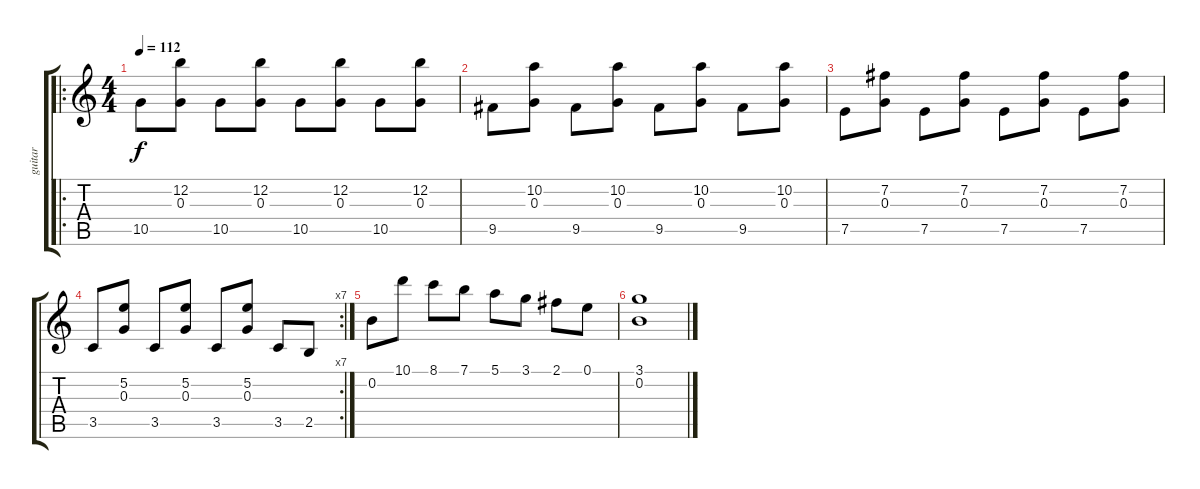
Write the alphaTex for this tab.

\track ("guitar" "guitar") {instrument acousticguitarsteel}
\staff {score tabs}
\tuning (E4 B3 G3 D3 A2 E2) {hide}
\ro
\ts (4 4)
\tempo 112
\clef g2
\ks c
10.5.8{dy f} (12.2 0.3).8 10.5.8 (12.2 0.3).8 10.5.8 (12.2 0.3).8 10.5.8 (12.2 0.3).8 |
9.5.8 (10.2 0.3).8 9.5.8 (10.2 0.3).8 9.5.8 (10.2 0.3).8 9.5.8 (10.2 0.3).8 |
7.5.8 (7.2 0.3).8 7.5.8 (7.2 0.3).8 7.5.8 (7.2 0.3).8 7.5.8 (7.2 0.3).8 |
\rc 7
3.5.8 (5.2 0.3).8 3.5.8 (5.2 0.3).8 3.5.8 (5.2 0.3).8 3.5.8 2.5.8 |
0.2.8 10.1.8 8.1.8 7.1.8 5.1.8 3.1.8 2.1.8 0.1.8 |
(3.1 0.2).1
